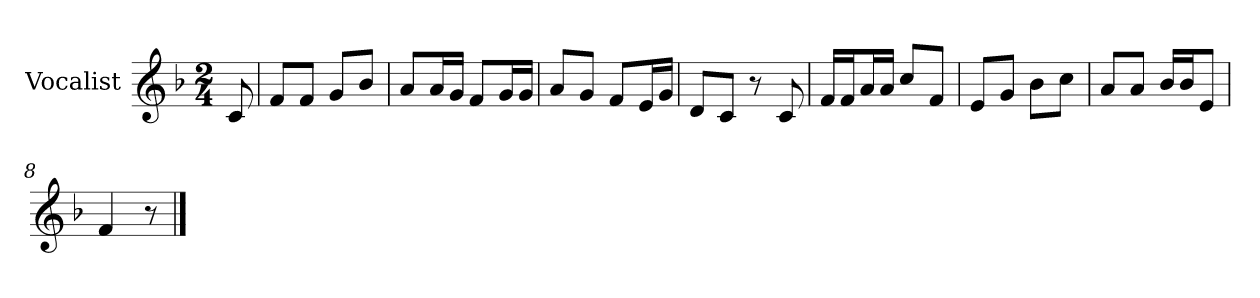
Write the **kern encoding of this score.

**kern
*part1
*staff1
*I"Vocalist
*k[b-]
*F:
*M2/4
=
8c
=1
8fL
8fJ
8gL
8b-J
=2
8aL
16aL
16gJJ
8fL
16gL
16gJJ
=3
8aL
8gJ
8fL
16eL
16gJJ
=4
8dL
8cJ
8r
8c
=5
16fLL
16fJ
16aL
16aJJ
8ccL
8fJ
=6
8eL
8gJ
8b-L
8ccJ
=7
8aL
8aJ
16b-LL
16b-J
8eJ
=8
4f
8r
==
*-
